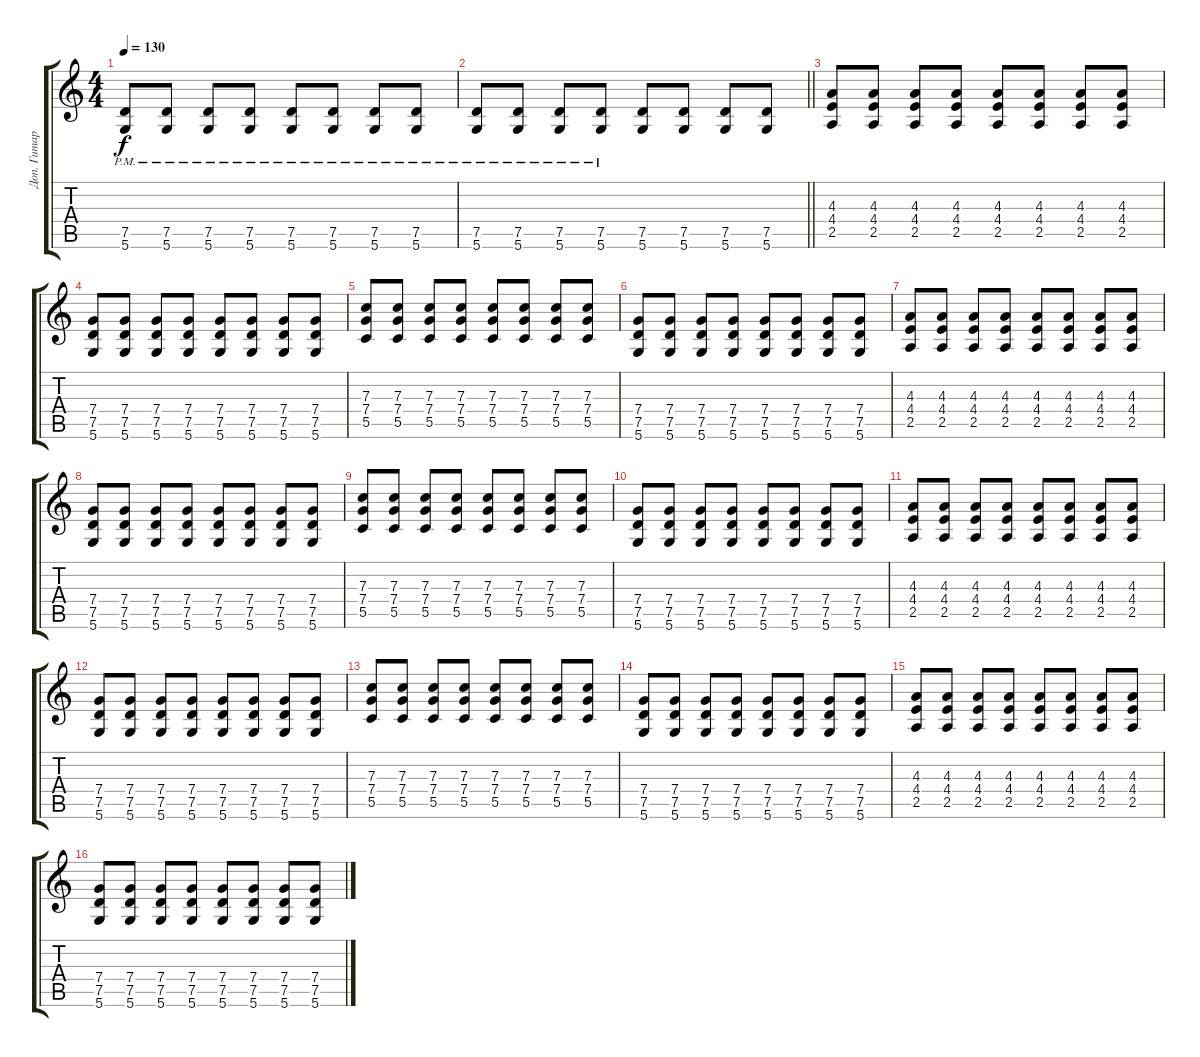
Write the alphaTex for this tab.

\track ("Доп. Гитара" "Доп. Гитар") {instrument distortionguitar}
\staff {score tabs}
\tuning (D4 A3 F3 C3 G2 D2) {hide}
\ts (4 4)
\tempo 130
\clef g2
\ks c
(7.5{pm} 5.6).8{dy f} (7.5{pm} 5.6).8 (7.5{pm} 5.6).8 (7.5{pm} 5.6).8 (7.5{pm} 5.6).8 (7.5{pm} 5.6).8 (7.5{pm} 5.6).8 (7.5{pm} 5.6).8 |
\barLineRight lightlight
(7.5{pm} 5.6).8 (7.5{pm} 5.6).8 (7.5{pm} 5.6).8 (7.5{pm} 5.6).8 (7.5 5.6).8 (7.5 5.6).8 (7.5 5.6).8 (7.5 5.6).8 |
(4.3 4.4 2.5).8 (4.3 4.4 2.5).8 (4.3 4.4 2.5).8 (4.3 4.4 2.5).8 (4.3 4.4 2.5).8 (4.3 4.4 2.5).8 (4.3 4.4 2.5).8 (4.3 4.4 2.5).8 |
(7.4 7.5 5.6).8 (7.4 7.5 5.6).8 (7.4 7.5 5.6).8 (7.4 7.5 5.6).8 (7.4 7.5 5.6).8 (7.4 7.5 5.6).8 (7.4 7.5 5.6).8 (7.4 7.5 5.6).8 |
(7.3 7.4 5.5).8 (7.3 7.4 5.5).8 (7.3 7.4 5.5).8 (7.3 7.4 5.5).8 (7.3 7.4 5.5).8 (7.3 7.4 5.5).8 (7.3 7.4 5.5).8 (7.3 7.4 5.5).8 |
(7.4 7.5 5.6).8 (7.4 7.5 5.6).8 (7.4 7.5 5.6).8 (7.4 7.5 5.6).8 (7.4 7.5 5.6).8 (7.4 7.5 5.6).8 (7.4 7.5 5.6).8 (7.4 7.5 5.6).8 |
(4.3 4.4 2.5).8 (4.3 4.4 2.5).8 (4.3 4.4 2.5).8 (4.3 4.4 2.5).8 (4.3 4.4 2.5).8 (4.3 4.4 2.5).8 (4.3 4.4 2.5).8 (4.3 4.4 2.5).8 |
(7.4 7.5 5.6).8 (7.4 7.5 5.6).8 (7.4 7.5 5.6).8 (7.4 7.5 5.6).8 (7.4 7.5 5.6).8 (7.4 7.5 5.6).8 (7.4 7.5 5.6).8 (7.4 7.5 5.6).8 |
(7.3 7.4 5.5).8 (7.3 7.4 5.5).8 (7.3 7.4 5.5).8 (7.3 7.4 5.5).8 (7.3 7.4 5.5).8 (7.3 7.4 5.5).8 (7.3 7.4 5.5).8 (7.3 7.4 5.5).8 |
(7.4 7.5 5.6).8 (7.4 7.5 5.6).8 (7.4 7.5 5.6).8 (7.4 7.5 5.6).8 (7.4 7.5 5.6).8 (7.4 7.5 5.6).8 (7.4 7.5 5.6).8 (7.4 7.5 5.6).8 |
(4.3 4.4 2.5).8 (4.3 4.4 2.5).8 (4.3 4.4 2.5).8 (4.3 4.4 2.5).8 (4.3 4.4 2.5).8 (4.3 4.4 2.5).8 (4.3 4.4 2.5).8 (4.3 4.4 2.5).8 |
(7.4 7.5 5.6).8 (7.4 7.5 5.6).8 (7.4 7.5 5.6).8 (7.4 7.5 5.6).8 (7.4 7.5 5.6).8 (7.4 7.5 5.6).8 (7.4 7.5 5.6).8 (7.4 7.5 5.6).8 |
(7.3 7.4 5.5).8 (7.3 7.4 5.5).8 (7.3 7.4 5.5).8 (7.3 7.4 5.5).8 (7.3 7.4 5.5).8 (7.3 7.4 5.5).8 (7.3 7.4 5.5).8 (7.3 7.4 5.5).8 |
(7.4 7.5 5.6).8 (7.4 7.5 5.6).8 (7.4 7.5 5.6).8 (7.4 7.5 5.6).8 (7.4 7.5 5.6).8 (7.4 7.5 5.6).8 (7.4 7.5 5.6).8 (7.4 7.5 5.6).8 |
(4.3 4.4 2.5).8 (4.3 4.4 2.5).8 (4.3 4.4 2.5).8 (4.3 4.4 2.5).8 (4.3 4.4 2.5).8 (4.3 4.4 2.5).8 (4.3 4.4 2.5).8 (4.3 4.4 2.5).8 |
(7.4 7.5 5.6).8 (7.4 7.5 5.6).8 (7.4 7.5 5.6).8 (7.4 7.5 5.6).8 (7.4 7.5 5.6).8 (7.4 7.5 5.6).8 (7.4 7.5 5.6).8 (7.4 7.5 5.6).8
